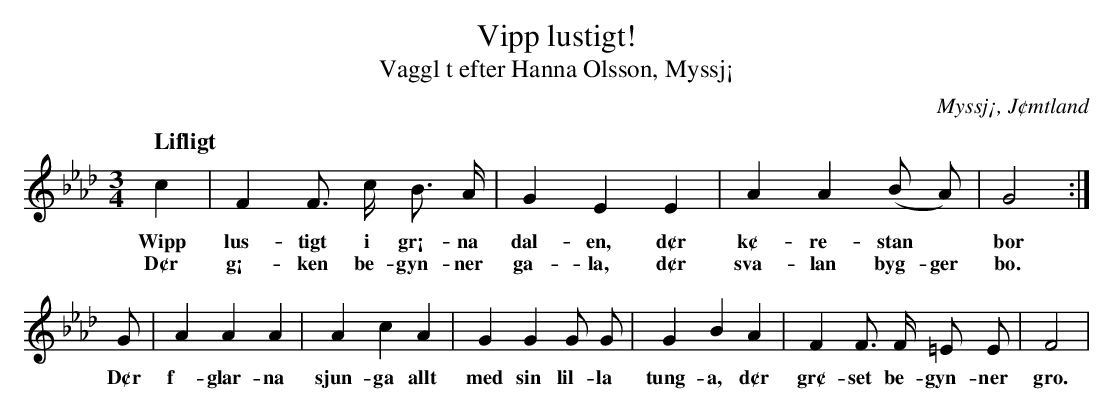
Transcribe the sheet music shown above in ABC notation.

X:1
T:Vipp lustigt!
T:Vaggl t efter Hanna Olsson, Myssj¡
O:Myssj¡, J¢mtland
M:3/4
L:1/8
Q:"Lifligt"
K:Fm
c2 | F2 F> c B> A | G2 E2 E2 | A2 A2 (B A) | G4 :|
w: Wipp lus-tigt i gr¡-na dal-en, d¢r k¢-re-stan* bor
w: D¢r g¡-ken be-gyn-ner ga-la, d¢r sva-lan byg-ger bo.
G | A2 A2 A2 | A2 c2 A2 | G2 G2 G G | G2 B2 A2 | F2 F> F =E E | F4 |
w: D¢r f -glar-na sjun-ga allt med sin lil-la tung-a, d¢r gr¢-set be-gyn-ner gro.
